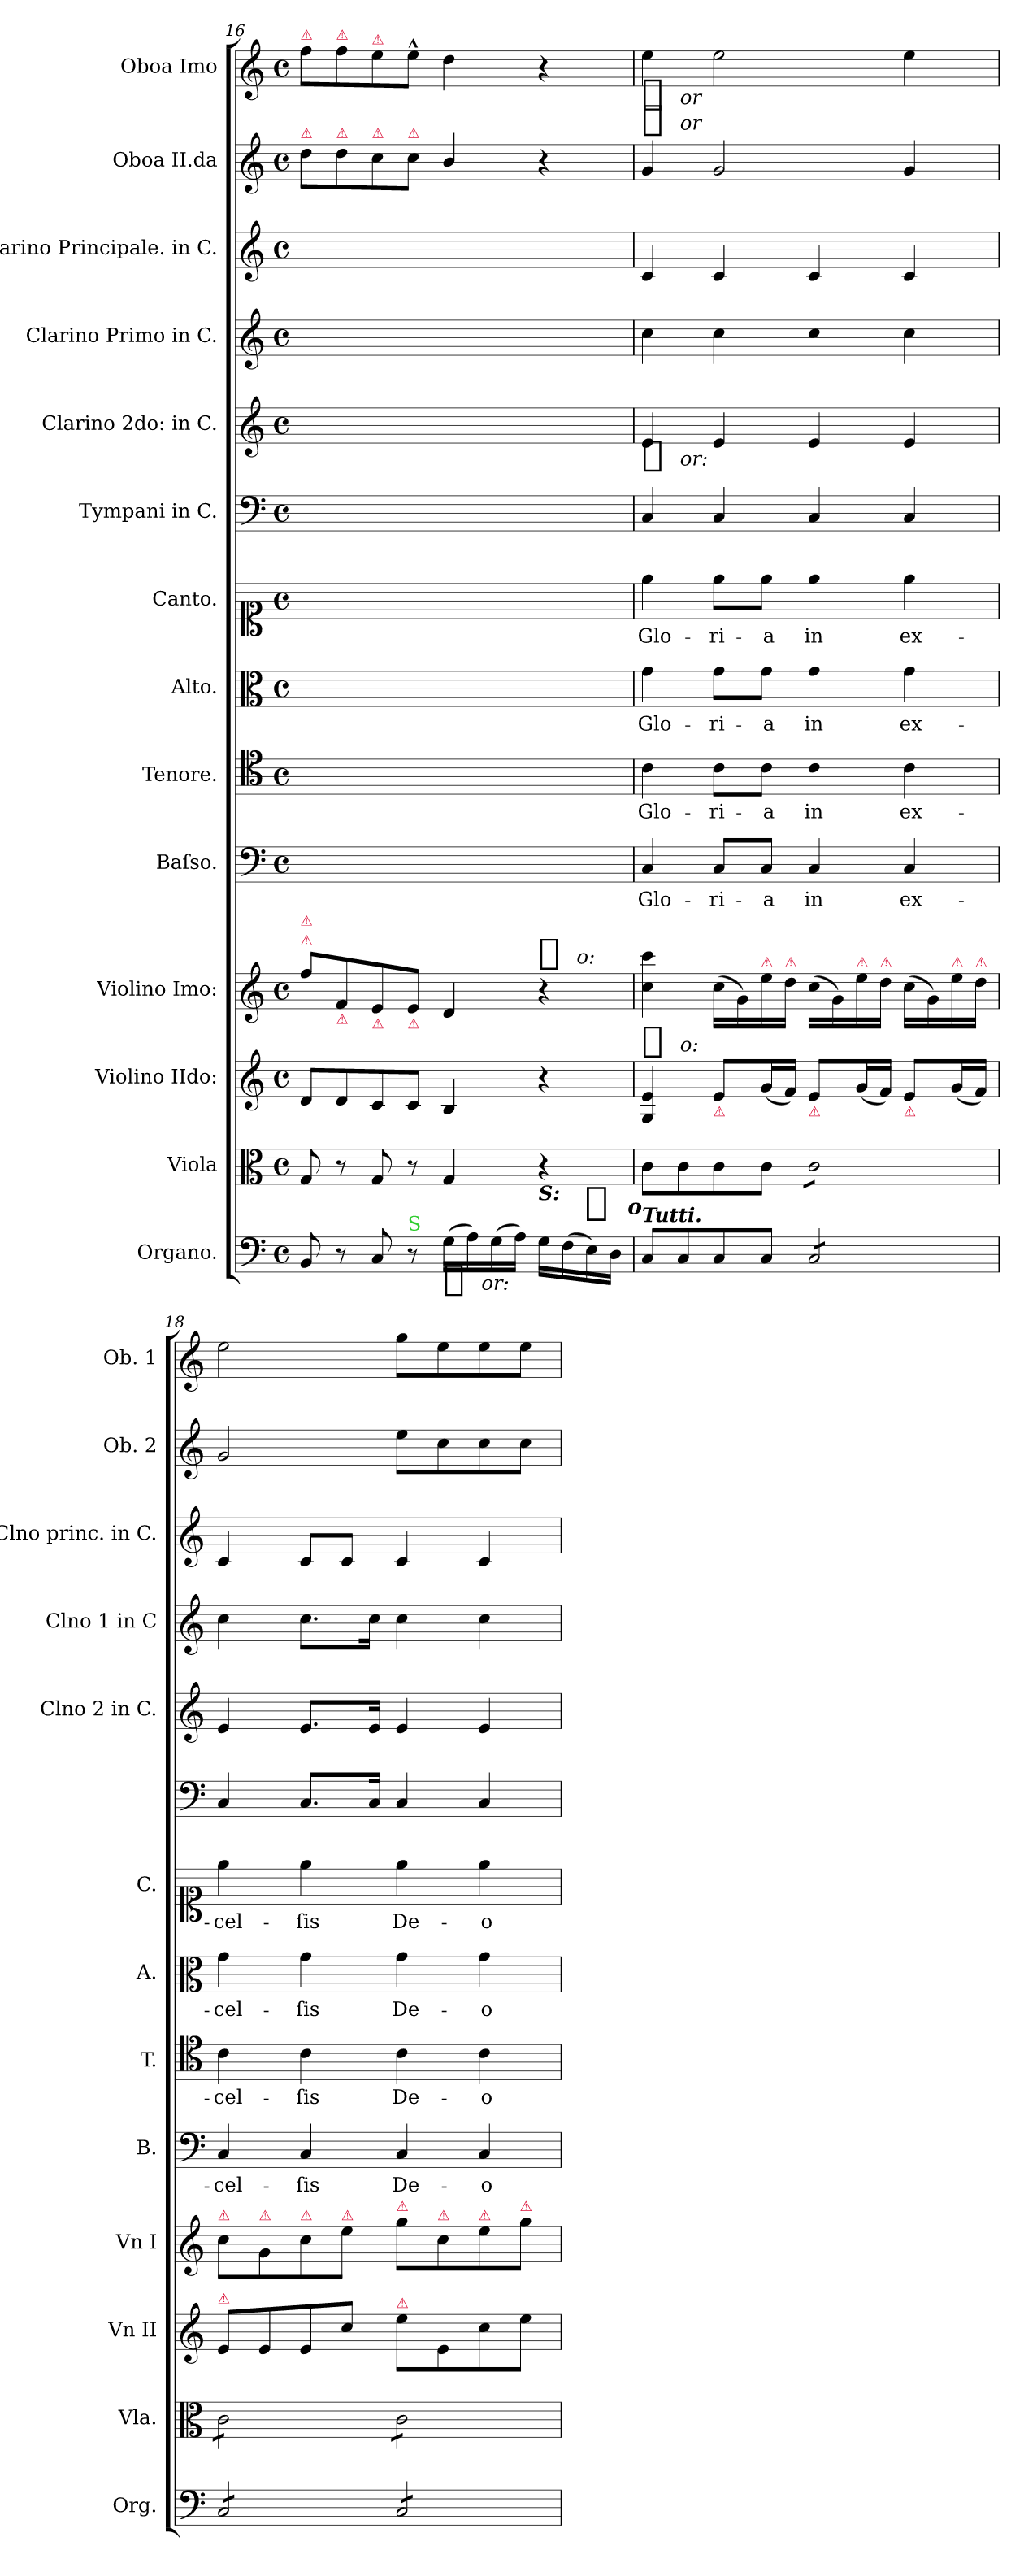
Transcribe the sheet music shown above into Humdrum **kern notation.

**kern	**dynam	**kern	**dynam	**kern	**dynam	**kern	**dynam	**kern	**text	**kern	**text	**kern	**text	**kern	**text	**kern	**kern	**dynam	**kern	**kern	**kern	**dynam	**kern	**dynam
*part14	*part14	*part13	*part13	*part12	*part12	*part11	*part11	*part10	*part10	*part9	*part9	*part8	*part8	*part7	*part7	*part6	*part5	*part5	*part4	*part3	*part2	*part2	*part1	*part1
*staff14	*staff14	*staff13	*staff13	*staff12	*staff12	*staff11	*staff11	*staff10	*staff10	*staff9	*staff9	*staff8	*staff8	*staff7	*staff7	*staff6	*staff5	*staff5	*staff4	*staff3	*staff2	*staff2	*staff1	*staff1
*I"Organo.	*	*I"Viola	*	*I"Violino IIdo:	*	*I"Violino Imo:	*	*I"Baſso.	*	*I"Tenore.	*	*I"Alto.	*	*I"Canto.	*	*I"Tympani in C.	*I"Clarino 2do: in C.	*	*I"Clarino Primo in C.	*I"Clarino Principale. in C.	*I"Oboa II.da	*	*I"Oboa Imo	*
*I'Org.	*	*I'Vla.	*	*I'Vn II	*	*I'Vn I	*	*I'B.	*	*I'T.	*	*I'A.	*	*I'C.	*	*	*I'Clno 2 in C.	*	*I'Clno 1 in C	*I'Clno princ. in C.	*I'Ob. 2	*	*I'Ob. 1	*
*clefF4	*	*clefC3	*	*clefG2	*	*clefG2	*	*clefF4	*	*clefC4	*	*clefC3	*	*clefC1	*	*clefF4	*clefG2	*	*clefG2	*clefG2	*clefG2	*	*clefG2	*
*k[]	*	*k[]	*	*k[]	*	*k[]	*	*k[]	*	*k[]	*	*k[]	*	*k[]	*	*k[]	*k[]	*	*k[]	*k[]	*k[]	*	*k[]	*
*M4/4	*	*M4/4	*	*M4/4	*	*M4/4	*	*M4/4	*	*M4/4	*	*M4/4	*	*M4/4	*	*M4/4	*M4/4	*	*M4/4	*M4/4	*M4/4	*	*M4/4	*
*met(c)	*	*met(c)	*	*met(c)	*	*met(c)	*	*met(c)	*	*met(c)	*	*met(c)	*	*met(c)	*	*met(c)	*met(c)	*	*met(c)	*met(c)	*met(c)	*	*met(c)	*
=16	=16	=16	=16	=16	=16	=16	=16	=16	=16	=16	=16	=16	=16	=16	=16	=16	=16	=16	=16	=16	=16	=16	=16	=16
!	!	!	!	!	!	!	!	!	!	!	!	!	!	!	!	!	!	!	!	!	!	!	!LO:TX:a:color=crimson:t=⚠	!
!	!	!	!	!	!	!	!	!	!	!	!	!	!	!	!	!	!	!	!	!	!LO:TX:a:color=crimson:t=⚠	!	!	!
!	!	!	!	!	!	!LO:TX:a:color=crimson:t=⚠	!	!	!	!	!	!	!	!	!	!	!	!	!	!	!	!	!	!
!	!	!	!	!	!	!LO:TX:a:color=crimson:t=⚠	!	!	!	!	!	!	!	!	!	!	!	!	!	!	!	!	!	!
8BB/	.	8G/	.	8d/L	.	8ff\L	.	1ryy	.	1ryy	.	1ryy	.	1ryy	.	1ryy	1ryy	.	1ryy	1ryy	8dd\L	.	8ff\L	.
!	!	!	!	!	!	!	!	!	!	!	!	!	!	!	!	!	!	!	!	!	!	!	!LO:TX:a:color=crimson:t=⚠	!
!	!	!	!	!	!	!	!	!	!	!	!	!	!	!	!	!	!	!	!	!	!LO:TX:a:color=crimson:t=⚠	!	!	!
!	!	!	!	!	!	!LO:TX:b:color=crimson:t=⚠	!	!	!	!	!	!	!	!	!	!	!	!	!	!	!	!	!	!
8r	.	8r	.	8d/	.	8f/	.	.	.	.	.	.	.	.	.	.	.	.	.	.	8dd\	.	8ff\	.
!	!	!	!	!	!	!	!	!	!	!	!	!	!	!	!	!	!	!	!	!	!	!	!LO:TX:a:color=crimson:t=⚠	!
!	!	!	!	!	!	!	!	!	!	!	!	!	!	!	!	!	!	!	!	!	!LO:TX:a:color=crimson:t=⚠	!	!	!
!	!	!	!	!	!	!LO:TX:b:color=crimson:t=⚠	!	!	!	!	!	!	!	!	!	!	!	!	!	!	!	!	!	!
8C/	.	8G/	.	8c/	.	8e/	.	.	.	.	.	.	.	.	.	.	.	.	.	.	8cc\	.	8ee\	.
!	!	!	!	!	!	!	!	!	!	!	!	!	!	!	!	!	!	!	!	!	!LO:TX:a:color=crimson:t=⚠	!	!	!
!	!	!	!	!	!	!LO:TX:b:color=crimson:t=⚠	!	!	!	!	!	!	!	!	!	!	!	!	!	!	!	!	!	!
!LO:TX:a:color=limegreen:t=S	!	!	!	!	!	!	!	!	!	!	!	!	!	!	!	!	!	!	!	!	!	!	!	!
8r	.	8r	.	8c/J	.	8e/J	.	.	.	.	.	.	.	.	.	.	.	.	.	.	8cc\J	.	8ee^^>\J	.
!	!LO:DY:b:t=%s or&colon;	!	!	!	!	!	!	!	!	!	!	!	!	!	!	!	!	!	!	!	!	!	!	!
(>16G\LL	f	4G/	.	4B/	.	4d/	.	.	.	.	.	.	.	.	.	.	.	.	.	.	4b/	.	4dd\	.
16A\)	.	.	.	.	.	.	.	.	.	.	.	.	.	.	.	.	.	.	.	.	.	.	.	.
(>16G\	.	.	.	.	.	.	.	.	.	.	.	.	.	.	.	.	.	.	.	.	.	.	.	.
16A\JJ)	.	.	.	.	.	.	.	.	.	.	.	.	.	.	.	.	.	.	.	.	.	.	.	.
!	!	!LO:TX:b:Bi:t=S&colon;	!	!	!	!	!	!	!	!	!	!	!	!	!	!	!	!	!	!	!	!	!	!
!	!	!	!	!	!	!	!LO:DY:a:t=%s o&colon;	!	!	!	!	!	!	!	!	!	!	!	!	!	!	!	!	!
16G\LL	.	4r	.	4r	.	4r	f	.	.	.	.	.	.	.	.	.	.	.	.	.	4r	.	4r	.
(>16F\	.	.	.	.	.	.	.	.	.	.	.	.	.	.	.	.	.	.	.	.	.	.	.	.
16E\)	.	.	.	.	.	.	.	.	.	.	.	.	.	.	.	.	.	.	.	.	.	.	.	.
16D\JJ	.	.	.	.	.	.	.	.	.	.	.	.	.	.	.	.	.	.	.	.	.	.	.	.
=17	=17	=17	=17	=17	=17	=17	=17	=17	=17	=17	=17	=17	=17	=17	=17	=17	=17	=17	=17	=17	=17	=17	=17	=17
!LO:TX:a:Bi:t=Tutti.	!	!	!	!	!	!	!	!	!	!	!	!	!	!	!	!	!	!	!	!	!	!	!	!
!	!	!	!LO:DY:b:rj:t=%s o	!	!LO:DY:a:t=%s o&colon;	!	!	!	!	!	!	!	!	!	!	!	!	!LO:DY:b:t=%s or&colon;	!	!	!	!LO:DY:a:t=%s or	!	!LO:DY:b:t=%s or
8C/L	.	8c\L	f	4G/ 4e/	f	4cc\ 4ccc\	.	4C/	Glo-	4c\	Glo-	4g\	Glo-	4ee\	Glo-	4C/	4e/	f	4cc\	4c/	4g/	f	4ee\	f
8C/	.	8c\	.	.	.	.	.	.	.	.	.	.	.	.	.	.	.	.	.	.	.	.	.	.
!	!	!	!	!LO:TX:b:color=crimson:t=⚠	!	!	!	!	!	!	!	!	!	!	!	!	!	!	!	!	!	!	!	!
8C/	.	8c\	.	8e/L	.	(>16cc\LL	.	8C/L	-ri-	8c\L	-ri-	8g\L	-ri-	8ee\L	-ri-	4C/	4e/	.	4cc\	4c/	2g/	.	2ee\	.
.	.	.	.	.	.	16g\)	.	.	.	.	.	.	.	.	.	.	.	.	.	.	.	.	.	.
!	!	!	!	!	!	!LO:TX:a:color=crimson:t=⚠	!	!	!	!	!	!	!	!	!	!	!	!	!	!	!	!	!	!
8C/J	.	8c\J	.	(<16g/L	.	16ee\	.	8C/J	-a	8c\J	-a	8g\J	-a	8ee\J	-a	.	.	.	.	.	.	.	.	.
!	!	!	!	!	!	!LO:TX:a:color=crimson:t=⚠	!	!	!	!	!	!	!	!	!	!	!	!	!	!	!	!	!	!
.	.	.	.	16f/JJ)	.	16dd\JJ	.	.	.	.	.	.	.	.	.	.	.	.	.	.	.	.	.	.
!	!	!	!	!LO:TX:b:color=crimson:t=⚠	!	!	!	!	!	!	!	!	!	!	!	!	!	!	!	!	!	!	!	!
*tremolo	*	*	*	*	*	*	*	*	*	*	*	*	*	*	*	*	*	*	*	*	*	*	*	*
*	*	*tremolo	*	*	*	*	*	*	*	*	*	*	*	*	*	*	*	*	*	*	*	*	*	*
8C/L	.	8c\L	.	8e/L	.	(>16cc\LL	.	4C/	in	4c\	in	4g\	in	4ee\	in	4C/	4e/	.	4cc\	4c/	.	.	.	.
.	.	.	.	.	.	16g\)	.	.	.	.	.	.	.	.	.	.	.	.	.	.	.	.	.	.
!	!	!	!	!	!	!LO:TX:a:color=crimson:t=⚠	!	!	!	!	!	!	!	!	!	!	!	!	!	!	!	!	!	!
8C/	.	8c\	.	(<16g/L	.	16ee\	.	.	.	.	.	.	.	.	.	.	.	.	.	.	.	.	.	.
!	!	!	!	!	!	!LO:TX:a:color=crimson:t=⚠	!	!	!	!	!	!	!	!	!	!	!	!	!	!	!	!	!	!
.	.	.	.	16f/JJ)	.	16dd\JJ	.	.	.	.	.	.	.	.	.	.	.	.	.	.	.	.	.	.
!	!	!	!	!LO:TX:b:color=crimson:t=⚠	!	!	!	!	!	!	!	!	!	!	!	!	!	!	!	!	!	!	!	!
8C/	.	8c\	.	8e/L	.	(>16cc\LL	.	4C/	ex-	4c\	ex-	4g\	ex-	4ee\	ex-	4C/	4e/	.	4cc\	4c/	4g/	.	4ee\	.
.	.	.	.	.	.	16g\)	.	.	.	.	.	.	.	.	.	.	.	.	.	.	.	.	.	.
!	!	!	!	!	!	!LO:TX:a:color=crimson:t=⚠	!	!	!	!	!	!	!	!	!	!	!	!	!	!	!	!	!	!
8C/J	.	8c\J	.	(<16g/L	.	16ee\	.	.	.	.	.	.	.	.	.	.	.	.	.	.	.	.	.	.
!	!	!	!	!	!	!LO:TX:a:color=crimson:t=⚠	!	!	!	!	!	!	!	!	!	!	!	!	!	!	!	!	!	!
.	.	.	.	16f/JJ)	.	16dd\JJ	.	.	.	.	.	.	.	.	.	.	.	.	.	.	.	.	.	.
=18	=18	=18	=18	=18	=18	=18	=18	=18	=18	=18	=18	=18	=18	=18	=18	=18	=18	=18	=18	=18	=18	=18	=18	=18
!	!	!	!	!	!	!LO:TX:a:color=crimson:t=⚠	!	!	!	!	!	!	!	!	!	!	!	!	!	!	!	!	!	!
!	!	!	!	!LO:TX:a:color=crimson:t=⚠	!	!	!	!	!	!	!	!	!	!	!	!	!	!	!	!	!	!	!	!
8C/L	.	8c\L	.	8e/L	.	8cc\L	.	4C/	-cel-	4c\	-cel-	4g\	-cel-	4ee\	-cel-	4C/	4e/	.	4cc\	4c/	2g/	.	2ee\	.
!	!	!	!	!	!	!LO:TX:a:color=crimson:t=⚠	!	!	!	!	!	!	!	!	!	!	!	!	!	!	!	!	!	!
8C/	.	8c\	.	8e/	.	8g\	.	.	.	.	.	.	.	.	.	.	.	.	.	.	.	.	.	.
!	!	!	!	!	!	!LO:TX:a:color=crimson:t=⚠	!	!	!	!	!	!	!	!	!	!	!	!	!	!	!	!	!	!
8C/	.	8c\	.	8e/	.	8cc\	.	4C/	-ſis	4c\	-ſis	4g\	-ſis	4ee\	-ſis	8.C/L	8.e/L	.	8.cc\L	8c/L	.	.	.	.
!	!	!	!	!	!	!LO:TX:a:color=crimson:t=⚠	!	!	!	!	!	!	!	!	!	!	!	!	!	!	!	!	!	!
8C/J	.	8c\J	.	8cc\J	.	8ee\J	.	.	.	.	.	.	.	.	.	.	.	.	.	8c/J	.	.	.	.
.	.	.	.	.	.	.	.	.	.	.	.	.	.	.	.	16C/Jk	16e/Jk	.	16cc\Jk	.	.	.	.	.
!	!	!	!	!	!	!LO:TX:a:color=crimson:t=⚠	!	!	!	!	!	!	!	!	!	!	!	!	!	!	!	!	!	!
!	!	!	!	!LO:TX:a:color=crimson:t=⚠	!	!	!	!	!	!	!	!	!	!	!	!	!	!	!	!	!	!	!	!
8C/L	.	8c\L	.	8ee\L	.	8gg\L	.	4C/	De-	4c\	De-	4g\	De-	4ee\	De-	4C/	4e/	.	4cc\	4c/	8ee\L	.	8gg\L	.
!	!	!	!	!	!	!LO:TX:a:color=crimson:t=⚠	!	!	!	!	!	!	!	!	!	!	!	!	!	!	!	!	!	!
8C/	.	8c\	.	8e/	.	8cc\	.	.	.	.	.	.	.	.	.	.	.	.	.	.	8cc\	.	8ee\	.
!	!	!	!	!	!	!LO:TX:a:color=crimson:t=⚠	!	!	!	!	!	!	!	!	!	!	!	!	!	!	!	!	!	!
8C/	.	8c\	.	8cc\	.	8ee\	.	4C/	-o	4c\	-o	4g\	-o	4ee\	-o	4C/	4e/	.	4cc\	4c/	8cc\	.	8ee\	.
!	!	!	!	!	!	!LO:TX:a:color=crimson:t=⚠	!	!	!	!	!	!	!	!	!	!	!	!	!	!	!	!	!	!
8C/J	.	8c\J	.	8ee\J	.	8gg\J	.	.	.	.	.	.	.	.	.	.	.	.	.	.	8cc\J	.	8ee\J	.
*	*	*Xtremolo	*	*	*	*	*	*	*	*	*	*	*	*	*	*	*	*	*	*	*	*	*	*
*Xtremolo	*	*	*	*	*	*	*	*	*	*	*	*	*	*	*	*	*	*	*	*	*	*	*	*
=	=	=	=	=	=	=	=	=	=	=	=	=	=	=	=	=	=	=	=	=	=	=	=	=
*-	*-	*-	*-	*-	*-	*-	*-	*-	*-	*-	*-	*-	*-	*-	*-	*-	*-	*-	*-	*-	*-	*-	*-	*-
